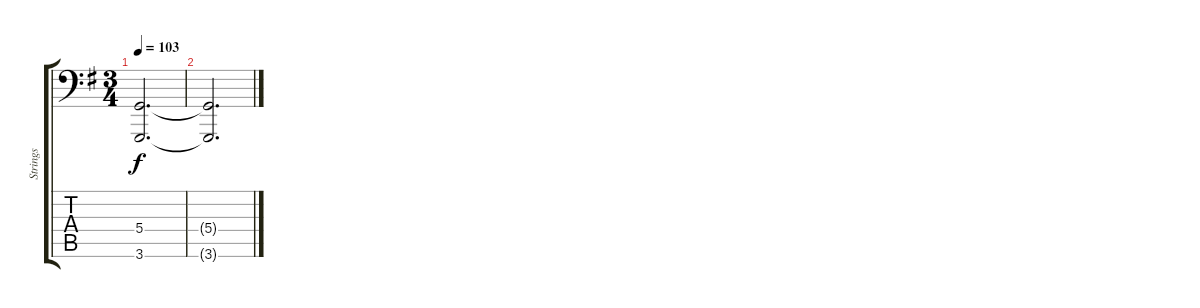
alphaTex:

\track ("Strings" "Strings") {instrument stringensemble2}
\staff {score tabs}
\tuning (E3 B2 G2 D2 A1 E1) {hide}
\ts (3 4)
\tempo 103
\clef f4
\ks eminor
(5.4{t} 3.6{t}).2{d dy f volume 0} |
(5.4{t} 3.6{t}).2{d}
